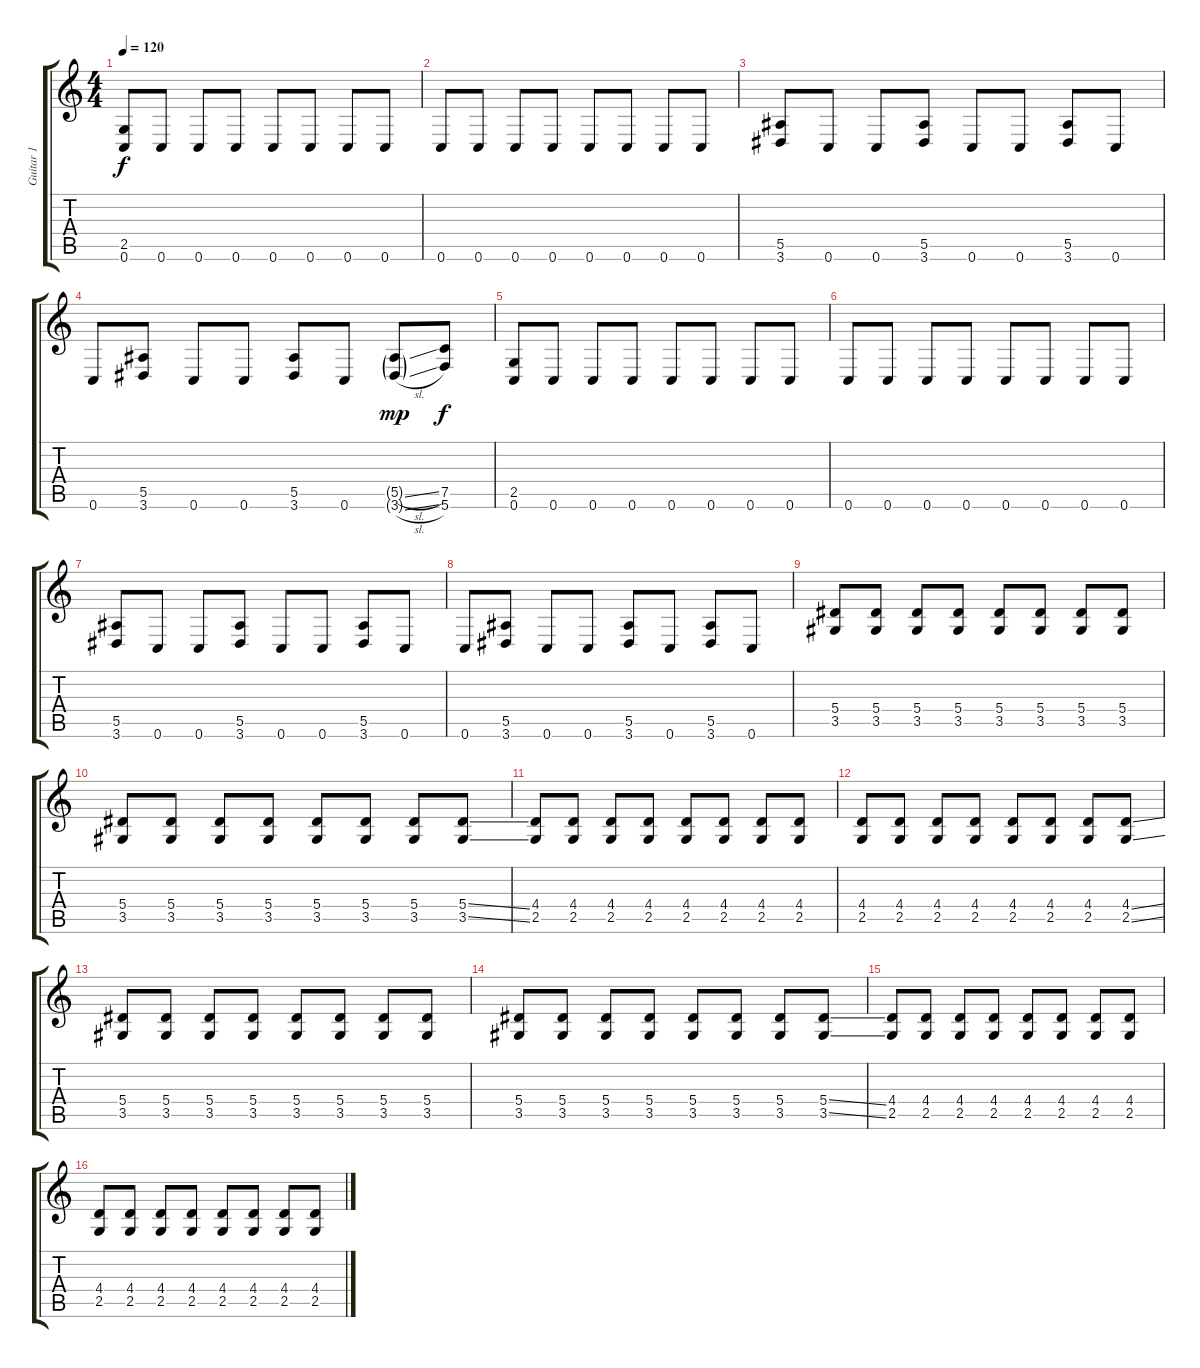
\track ("Guitar 1" "Guitar 1") {instrument distortionguitar}
\staff {score tabs}
\tuning (C4 G3 Eb3 Bb2 F2 C2) {hide}
\ts (4 4)
\tempo 120
\clef g2
\ks c
(2.5 0.6).8{dy f} 0.6.8 0.6.8 0.6.8 0.6.8 0.6.8 0.6.8 0.6.8 |
0.6.8 0.6.8 0.6.8 0.6.8 0.6.8 0.6.8 0.6.8 0.6.8 |
(5.5 3.6).8 0.6.8 0.6.8 (5.5 3.6).8 0.6.8 0.6.8 (5.5 3.6).8 0.6.8 |
0.6.8 (5.5 3.6).8 0.6.8 0.6.8 (5.5 3.6).8 0.6.8 (5.5{sl g} 3.6{sl g}).8{dy mp} (7.5 5.6).8{dy f} |
(2.5 0.6).8 0.6.8 0.6.8 0.6.8 0.6.8 0.6.8 0.6.8 0.6.8 |
0.6.8 0.6.8 0.6.8 0.6.8 0.6.8 0.6.8 0.6.8 0.6.8 |
(5.5 3.6).8 0.6.8 0.6.8 (5.5 3.6).8 0.6.8 0.6.8 (5.5 3.6).8 0.6.8 |
0.6.8 (5.5 3.6).8 0.6.8 0.6.8 (5.5 3.6).8 0.6.8 (5.5 3.6).8 0.6.8 |
(5.4 3.5).8 (5.4 3.5).8 (5.4 3.5).8 (5.4 3.5).8 (5.4 3.5).8 (5.4 3.5).8 (5.4 3.5).8 (5.4 3.5).8 |
(5.4 3.5).8 (5.4 3.5).8 (5.4 3.5).8 (5.4 3.5).8 (5.4 3.5).8 (5.4 3.5).8 (5.4 3.5).8 (5.4{ss} 3.5{ss}).8 |
(4.4 2.5).8 (4.4 2.5).8 (4.4 2.5).8 (4.4 2.5).8 (4.4 2.5).8 (4.4 2.5).8 (4.4 2.5).8 (4.4 2.5).8 |
(4.4 2.5).8 (4.4 2.5).8 (4.4 2.5).8 (4.4 2.5).8 (4.4 2.5).8 (4.4 2.5).8 (4.4 2.5).8 (4.4{ss} 2.5{ss}).8 |
(5.4 3.5).8 (5.4 3.5).8 (5.4 3.5).8 (5.4 3.5).8 (5.4 3.5).8 (5.4 3.5).8 (5.4 3.5).8 (5.4 3.5).8 |
(5.4 3.5).8 (5.4 3.5).8 (5.4 3.5).8 (5.4 3.5).8 (5.4 3.5).8 (5.4 3.5).8 (5.4 3.5).8 (5.4{ss} 3.5{ss}).8 |
(4.4 2.5).8 (4.4 2.5).8 (4.4 2.5).8 (4.4 2.5).8 (4.4 2.5).8 (4.4 2.5).8 (4.4 2.5).8 (4.4 2.5).8 |
(4.4 2.5).8 (4.4 2.5).8 (4.4 2.5).8 (4.4 2.5).8 (4.4 2.5).8 (4.4 2.5).8 (4.4 2.5).8 (4.4{ss} 2.5{ss}).8
